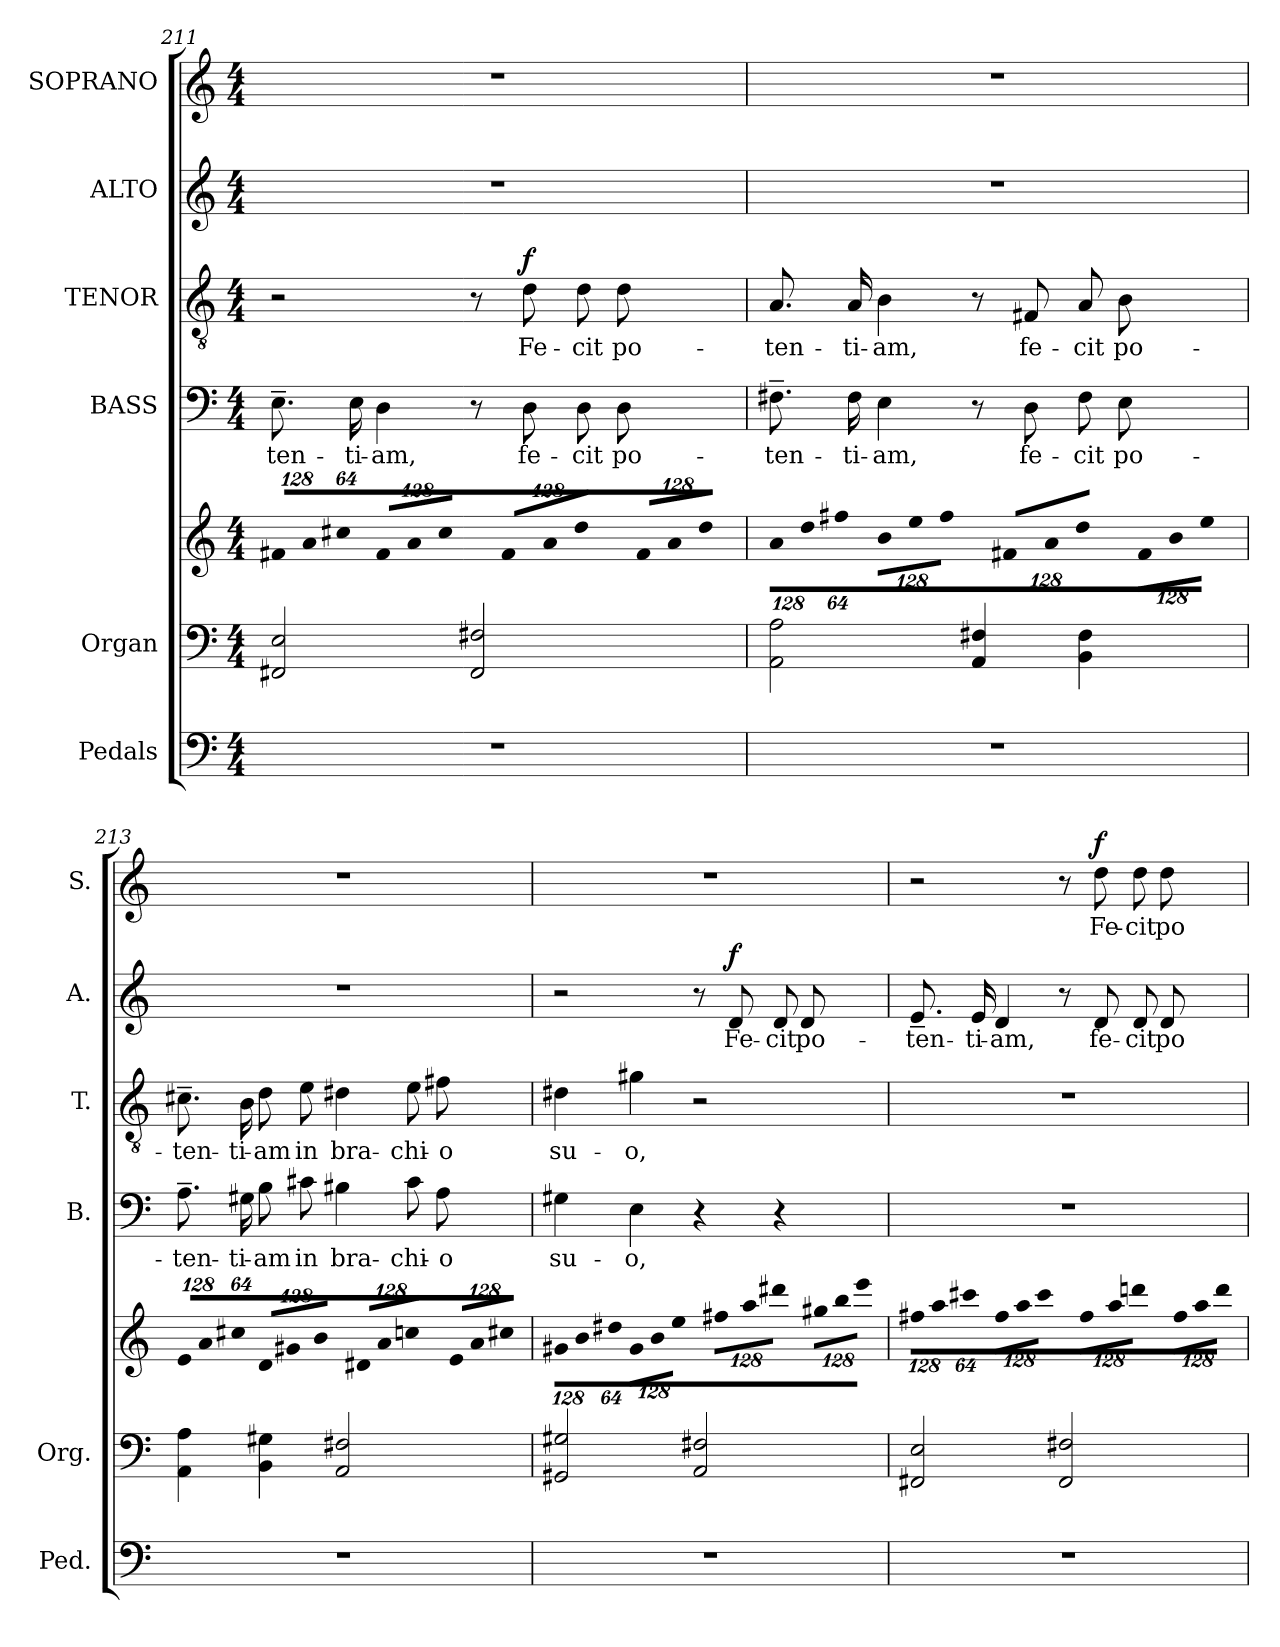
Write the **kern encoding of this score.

**kern	**kern	**kern	**kern	**text	**kern	**text	**dynam	**kern	**text	**dynam	**kern	**text	**dynam
*part6	*part5	*part5	*part4	*part4	*part3	*part3	*part3	*part2	*part2	*part2	*part1	*part1	*part1
*staff7	*staff6	*staff5	*staff4	*staff4	*staff3	*staff3	*staff3	*staff2	*staff2	*staff2	*staff1	*staff1	*staff1
*I"Pedals	*I"Organ	*	*I"BASS	*	*I"TENOR	*	*	*I"ALTO	*	*	*I"SOPRANO	*	*
*I'Ped.	*I'Org.	*	*I'B.	*	*I'T.	*	*	*I'A.	*	*	*I'S.	*	*
*clefF4	*clefF4	*clefG2	*clefF4	*	*clefGv2	*	*	*clefG2	*	*	*clefG2	*	*
*	*	*	*	*	*ITrd7c12	*	*	*	*	*	*	*	*
*k[]	*k[]	*k[]	*k[]	*	*k[]	*	*	*k[]	*	*	*k[]	*	*
*C:	*C:	*C:	*C:	*	*C:	*	*	*C:	*	*	*C:	*	*
*M4/4	*M4/4	*M4/4	*M4/4	*	*M4/4	*	*	*M4/4	*	*	*M4/4	*	*
*	*	*Xbrackettup	*	*	*	*	*	*	*	*	*	*	*
=211	=211	=211	=211	=211	=211	=211	=211	=211	=211	=211	=211	=211	=211
!	!	!LO:N:vis=8	!	!	!	!	!	!	!	!	!	!	!
!	!	!	!	!LO:LY:b:color=#000000	!	!	!	!	!	!	!	!	!
1r	2FF#Xi/ 2Ei	1024%85f#Xi/L	8.E~i\	-ten-	2r	.	.	1r	.	.	1r	.	.
!	!	!LO:N:vis=8	!	!	!	!	!	!	!	!	!	!	!
.	.	1024%85ai/	.	.	.	.	.	.	.	.	.	.	.
!	!	!LO:N:vis=8	!	!	!	!	!	!	!	!	!	!	!
.	.	512%43cc#Xi/J	.	.	.	.	.	.	.	.	.	.	.
!	!	!	!	!LO:LY:b:color=#000000	!	!	!	!	!	!	!	!	!
.	.	.	16Ei\	-ti-	.	.	.	.	.	.	.	.	.
!	!	!LO:N:vis=8	!	!	!	!	!	!	!	!	!	!	!
!	!	!	!	!LO:LY:b:color=#000000	!	!	!	!	!	!	!	!	!
.	.	1024%85f#i/L	4Di\	-am,	.	.	.	.	.	.	.	.	.
!	!	!LO:N:vis=8	!	!	!	!	!	!	!	!	!	!	!
.	.	1024%85ai/	.	.	.	.	.	.	.	.	.	.	.
!	!	!LO:N:vis=8	!	!	!	!	!	!	!	!	!	!	!
.	.	512%43cc#i/J	.	.	.	.	.	.	.	.	.	.	.
!	!	!LO:N:vis=8	!	!	!	!	!	!	!	!	!	!	!
.	2FF#i/ 2F#Xi	1024%85f#i/L	8r	.	8r	.	.	.	.	.	.	.	.
!	!	!LO:N:vis=8	!	!	!	!	!	!	!	!	!	!	!
.	.	1024%85ai/	.	.	.	.	.	.	.	.	.	.	.
!	!	!	!	!LO:LY:b:color=#000000	!	!	!	!	!	!	!	!	!
!	!	!	!	!	!	!LO:LY:b:color=#000000	!	!	!	!	!	!	!
.	.	.	8Di\	fe-	8Di\	Fe-	f	.	.	.	.	.	.
!	!	!LO:N:vis=8	!	!	!	!	!	!	!	!	!	!	!
.	.	512%43ddi/J	.	.	.	.	.	.	.	.	.	.	.
!	!	!LO:N:vis=8	!	!	!	!	!	!	!	!	!	!	!
!	!	!	!	!LO:LY:b:color=#000000	!	!	!	!	!	!	!	!	!
!	!	!	!	!	!	!LO:LY:b:color=#000000	!	!	!	!	!	!	!
.	.	1024%85f#i/L	8Di\	-cit	8Di\	-cit	.	.	.	.	.	.	.
!	!	!LO:N:vis=8	!	!	!	!	!	!	!	!	!	!	!
.	.	1024%85ai/	.	.	.	.	.	.	.	.	.	.	.
!	!	!	!	!LO:LY:b:color=#000000	!	!	!	!	!	!	!	!	!
!	!	!	!	!	!	!LO:LY:b:color=#000000	!	!	!	!	!	!	!
.	.	.	8Di\	po-	8Di\	po-	.	.	.	.	.	.	.
!	!	!LO:N:vis=8	!	!	!	!	!	!	!	!	!	!	!
.	.	512%43ddi/J	.	.	.	.	.	.	.	.	.	.	.
=212	=212	=212	=212	=212	=212	=212	=212	=212	=212	=212	=212	=212	=212
!	!	!LO:N:vis=8	!	!	!	!	!	!	!	!	!	!	!
!	!	!	!	!LO:LY:b:color=#000000	!	!	!	!	!	!	!	!	!
!	!	!	!	!	!	!LO:LY:b:color=#000000	!	!	!	!	!	!	!
1r	2AAi\ 2Ai	1024%85ai\L	8.F#X~i\	-ten-	8.AAi/	-ten-	.	1r	.	.	1r	.	.
!	!	!LO:N:vis=8	!	!	!	!	!	!	!	!	!	!	!
.	.	1024%85ddi\	.	.	.	.	.	.	.	.	.	.	.
!	!	!LO:N:vis=8	!	!	!	!	!	!	!	!	!	!	!
.	.	512%43ff#Xi\J	.	.	.	.	.	.	.	.	.	.	.
!	!	!	!	!LO:LY:b:color=#000000	!	!	!	!	!	!	!	!	!
!	!	!	!	!	!	!LO:LY:b:color=#000000	!	!	!	!	!	!	!
.	.	.	16F#i\	-ti-	16AAi/	-ti-	.	.	.	.	.	.	.
!	!	!LO:N:vis=8	!	!	!	!	!	!	!	!	!	!	!
!	!	!	!	!LO:LY:b:color=#000000	!	!	!	!	!	!	!	!	!
!	!	!	!	!	!	!LO:LY:b:color=#000000	!	!	!	!	!	!	!
.	.	1024%85bi\L	4Ei\	-am,	4BBi\	-am,	.	.	.	.	.	.	.
!	!	!LO:N:vis=8	!	!	!	!	!	!	!	!	!	!	!
.	.	1024%85eei\	.	.	.	.	.	.	.	.	.	.	.
!	!	!LO:N:vis=8	!	!	!	!	!	!	!	!	!	!	!
.	.	512%43ff#i\J	.	.	.	.	.	.	.	.	.	.	.
!	!	!LO:N:vis=8	!	!	!	!	!	!	!	!	!	!	!
.	4AAi/ 4F#Xi	1024%85f#Xi/L	8r	.	8r	.	.	.	.	.	.	.	.
!	!	!LO:N:vis=8	!	!	!	!	!	!	!	!	!	!	!
.	.	1024%85ai/	.	.	.	.	.	.	.	.	.	.	.
!	!	!	!	!LO:LY:b:color=#000000	!	!	!	!	!	!	!	!	!
!	!	!	!	!	!	!LO:LY:b:color=#000000	!	!	!	!	!	!	!
.	.	.	8Di\	fe-	8FF#Xi/	fe-	.	.	.	.	.	.	.
!	!	!LO:N:vis=8	!	!	!	!	!	!	!	!	!	!	!
.	.	512%43ddi/J	.	.	.	.	.	.	.	.	.	.	.
!	!	!LO:N:vis=8	!	!	!	!	!	!	!	!	!	!	!
!	!	!	!	!LO:LY:b:color=#000000	!	!	!	!	!	!	!	!	!
!	!	!	!	!	!	!LO:LY:b:color=#000000	!	!	!	!	!	!	!
.	4BBi\ 4F#i	1024%85f#i\L	8F#i\	-cit	8AAi/	-cit	.	.	.	.	.	.	.
!	!	!LO:N:vis=8	!	!	!	!	!	!	!	!	!	!	!
.	.	1024%85bi\	.	.	.	.	.	.	.	.	.	.	.
!	!	!	!	!LO:LY:b:color=#000000	!	!	!	!	!	!	!	!	!
!	!	!	!	!	!	!LO:LY:b:color=#000000	!	!	!	!	!	!	!
.	.	.	8Ei\	po-	8BBi\	po-	.	.	.	.	.	.	.
!	!	!LO:N:vis=8	!	!	!	!	!	!	!	!	!	!	!
.	.	512%43eei\J	.	.	.	.	.	.	.	.	.	.	.
!!LO:PB:g=z
=213	=213	=213	=213	=213	=213	=213	=213	=213	=213	=213	=213	=213	=213
!	!	!LO:N:vis=8	!	!	!	!	!	!	!	!	!	!	!
!	!	!	!	!LO:LY:b:color=#000000	!	!	!	!	!	!	!	!	!
!	!	!	!	!	!	!LO:LY:b:color=#000000	!	!	!	!	!	!	!
1r	4AAi\ 4Ai	1024%85ei/L	8.A~i\	-ten-	8.C#X~i\	-ten-	.	1r	.	.	1r	.	.
!	!	!LO:N:vis=8	!	!	!	!	!	!	!	!	!	!	!
.	.	1024%85ai/	.	.	.	.	.	.	.	.	.	.	.
!	!	!LO:N:vis=8	!	!	!	!	!	!	!	!	!	!	!
.	.	512%43cc#Xi/J	.	.	.	.	.	.	.	.	.	.	.
!	!	!	!	!LO:LY:b:color=#000000	!	!	!	!	!	!	!	!	!
!	!	!	!	!	!	!LO:LY:b:color=#000000	!	!	!	!	!	!	!
.	.	.	16G#Xi\	-ti-	16BBi\	-ti-	.	.	.	.	.	.	.
!	!	!LO:N:vis=8	!	!	!	!	!	!	!	!	!	!	!
!	!	!	!	!LO:LY:b:color=#000000	!	!	!	!	!	!	!	!	!
!	!	!	!	!	!	!LO:LY:b:color=#000000	!	!	!	!	!	!	!
.	4BBi\ 4G#Xi	1024%85di/L	8Bi\	-am	8Di\	-am	.	.	.	.	.	.	.
!	!	!LO:N:vis=8	!	!	!	!	!	!	!	!	!	!	!
.	.	1024%85g#Xi/	.	.	.	.	.	.	.	.	.	.	.
!	!	!	!	!LO:LY:b:color=#000000	!	!	!	!	!	!	!	!	!
!	!	!	!	!	!	!LO:LY:b:color=#000000	!	!	!	!	!	!	!
.	.	.	8c#Xi\	in	8Ei\	in	.	.	.	.	.	.	.
!	!	!LO:N:vis=8	!	!	!	!	!	!	!	!	!	!	!
.	.	512%43bi/J	.	.	.	.	.	.	.	.	.	.	.
!	!	!LO:N:vis=8	!	!	!	!	!	!	!	!	!	!	!
!	!	!	!	!LO:LY:b:color=#000000	!	!	!	!	!	!	!	!	!
!	!	!	!	!	!	!LO:LY:b:color=#000000	!	!	!	!	!	!	!
.	2AAi/ 2F#Xi	1024%85d#Xi/L	4B#Xi\	bra-	4D#Xi\	bra-	.	.	.	.	.	.	.
!	!	!LO:N:vis=8	!	!	!	!	!	!	!	!	!	!	!
.	.	1024%85ai/	.	.	.	.	.	.	.	.	.	.	.
!	!	!LO:N:vis=8	!	!	!	!	!	!	!	!	!	!	!
.	.	512%43ccni/J	.	.	.	.	.	.	.	.	.	.	.
!	!	!LO:N:vis=8	!	!	!	!	!	!	!	!	!	!	!
!	!	!	!	!LO:LY:b:color=#000000	!	!	!	!	!	!	!	!	!
!	!	!	!	!	!	!LO:LY:b:color=#000000	!	!	!	!	!	!	!
.	.	1024%85ei/L	8c#i\	-chi-	8Ei\	-chi-	.	.	.	.	.	.	.
!	!	!LO:N:vis=8	!	!	!	!	!	!	!	!	!	!	!
.	.	1024%85ai/	.	.	.	.	.	.	.	.	.	.	.
!	!	!	!	!LO:LY:b:color=#000000	!	!	!	!	!	!	!	!	!
!	!	!	!	!	!	!LO:LY:b:color=#000000	!	!	!	!	!	!	!
.	.	.	8Ai\	-o	8F#Xi\	-o	.	.	.	.	.	.	.
!	!	!LO:N:vis=8	!	!	!	!	!	!	!	!	!	!	!
.	.	512%43cc#Xi/J	.	.	.	.	.	.	.	.	.	.	.
=214	=214	=214	=214	=214	=214	=214	=214	=214	=214	=214	=214	=214	=214
!	!	!LO:N:vis=8	!	!	!	!	!	!	!	!	!	!	!
!	!	!	!	!LO:LY:b:color=#000000	!	!	!	!	!	!	!	!	!
!	!	!	!	!	!	!LO:LY:b:color=#000000	!	!	!	!	!	!	!
1r	2GG#Xi/ 2G#Xi	1024%85g#Xi\L	4G#Xi\	su-	4D#Xi\	su-	.	2r	.	.	1r	.	.
!	!	!LO:N:vis=8	!	!	!	!	!	!	!	!	!	!	!
.	.	1024%85bi\	.	.	.	.	.	.	.	.	.	.	.
!	!	!LO:N:vis=8	!	!	!	!	!	!	!	!	!	!	!
.	.	512%43dd#Xi\J	.	.	.	.	.	.	.	.	.	.	.
!	!	!LO:N:vis=8	!	!	!	!	!	!	!	!	!	!	!
!	!	!	!	!LO:LY:b:color=#000000	!	!	!	!	!	!	!	!	!
!	!	!	!	!	!	!LO:LY:b:color=#000000	!	!	!	!	!	!	!
.	.	1024%85g#i\L	4Ei\	-o,	4G#Xi\	-o,	.	.	.	.	.	.	.
!	!	!LO:N:vis=8	!	!	!	!	!	!	!	!	!	!	!
.	.	1024%85bi\	.	.	.	.	.	.	.	.	.	.	.
!	!	!LO:N:vis=8	!	!	!	!	!	!	!	!	!	!	!
.	.	512%43eei\J	.	.	.	.	.	.	.	.	.	.	.
!	!	!LO:N:vis=8	!	!	!	!	!	!	!	!	!	!	!
.	2AAi/ 2F#Xi	1024%85ff#Xi\L	4r	.	2r	.	.	8r	.	.	.	.	.
!	!	!LO:N:vis=8	!	!	!	!	!	!	!	!	!	!	!
.	.	1024%85aai\	.	.	.	.	.	.	.	.	.	.	.
!	!	!	!	!	!	!	!	!	!LO:LY:b:color=#000000	!	!	!	!
.	.	.	.	.	.	.	.	8di/	Fe-	f	.	.	.
!	!	!LO:N:vis=8	!	!	!	!	!	!	!	!	!	!	!
.	.	512%43ddd#Xi\J	.	.	.	.	.	.	.	.	.	.	.
!	!	!LO:N:vis=8	!	!	!	!	!	!	!	!	!	!	!
!	!	!	!	!	!	!	!	!	!LO:LY:b:color=#000000	!	!	!	!
.	.	1024%85gg#Xi\L	4r	.	.	.	.	8di/	-cit	.	.	.	.
!	!	!LO:N:vis=8	!	!	!	!	!	!	!	!	!	!	!
.	.	1024%85bbi\	.	.	.	.	.	.	.	.	.	.	.
!	!	!	!	!	!	!	!	!	!LO:LY:b:color=#000000	!	!	!	!
.	.	.	.	.	.	.	.	8di/	po-	.	.	.	.
!	!	!LO:N:vis=8	!	!	!	!	!	!	!	!	!	!	!
.	.	512%43eeei\J	.	.	.	.	.	.	.	.	.	.	.
=215	=215	=215	=215	=215	=215	=215	=215	=215	=215	=215	=215	=215	=215
!	!	!LO:N:vis=8	!	!	!	!	!	!	!	!	!	!	!
!	!	!	!	!	!	!	!	!	!LO:LY:b:color=#000000	!	!	!	!
1r	2FF#Xi/ 2Ei	1024%85ff#Xi\L	1r	.	1r	.	.	8.e~i/	-ten-	.	2r	.	.
!	!	!LO:N:vis=8	!	!	!	!	!	!	!	!	!	!	!
.	.	1024%85aai\	.	.	.	.	.	.	.	.	.	.	.
!	!	!LO:N:vis=8	!	!	!	!	!	!	!	!	!	!	!
.	.	512%43ccc#Xi\J	.	.	.	.	.	.	.	.	.	.	.
!	!	!	!	!	!	!	!	!	!LO:LY:b:color=#000000	!	!	!	!
.	.	.	.	.	.	.	.	16ei/	-ti-	.	.	.	.
!	!	!LO:N:vis=8	!	!	!	!	!	!	!	!	!	!	!
!	!	!	!	!	!	!	!	!	!LO:LY:b:color=#000000	!	!	!	!
.	.	1024%85ff#i\L	.	.	.	.	.	4di/	-am,	.	.	.	.
!	!	!LO:N:vis=8	!	!	!	!	!	!	!	!	!	!	!
.	.	1024%85aai\	.	.	.	.	.	.	.	.	.	.	.
!	!	!LO:N:vis=8	!	!	!	!	!	!	!	!	!	!	!
.	.	512%43ccc#i\J	.	.	.	.	.	.	.	.	.	.	.
!	!	!LO:N:vis=8	!	!	!	!	!	!	!	!	!	!	!
.	2FF#i/ 2F#Xi	1024%85ff#i\L	.	.	.	.	.	8r	.	.	8r	.	.
!	!	!LO:N:vis=8	!	!	!	!	!	!	!	!	!	!	!
.	.	1024%85aai\	.	.	.	.	.	.	.	.	.	.	.
!	!	!	!	!	!	!	!	!	!LO:LY:b:color=#000000	!	!	!	!
!	!	!	!	!	!	!	!	!	!	!	!	!LO:LY:b:color=#000000	!
.	.	.	.	.	.	.	.	8di/	fe-	.	8ddi\	Fe-	f
!	!	!LO:N:vis=8	!	!	!	!	!	!	!	!	!	!	!
.	.	512%43dddni\J	.	.	.	.	.	.	.	.	.	.	.
!	!	!LO:N:vis=8	!	!	!	!	!	!	!	!	!	!	!
!	!	!	!	!	!	!	!	!	!LO:LY:b:color=#000000	!	!	!	!
!	!	!	!	!	!	!	!	!	!	!	!	!LO:LY:b:color=#000000	!
.	.	1024%85ff#i\L	.	.	.	.	.	8di/	-cit	.	8ddi\	-cit	.
!	!	!LO:N:vis=8	!	!	!	!	!	!	!	!	!	!	!
.	.	1024%85aai\	.	.	.	.	.	.	.	.	.	.	.
!	!	!	!	!	!	!	!	!	!LO:LY:b:color=#000000	!	!	!	!
!	!	!	!	!	!	!	!	!	!	!	!	!LO:LY:b:color=#000000	!
.	.	.	.	.	.	.	.	8di/	po-	.	8ddi\	po-	.
!	!	!LO:N:vis=8	!	!	!	!	!	!	!	!	!	!	!
.	.	512%43dddi\J	.	.	.	.	.	.	.	.	.	.	.
=	=	=	=	=	=	=	=	=	=	=	=	=	=
*-	*-	*-	*-	*-	*-	*-	*-	*-	*-	*-	*-	*-	*-
